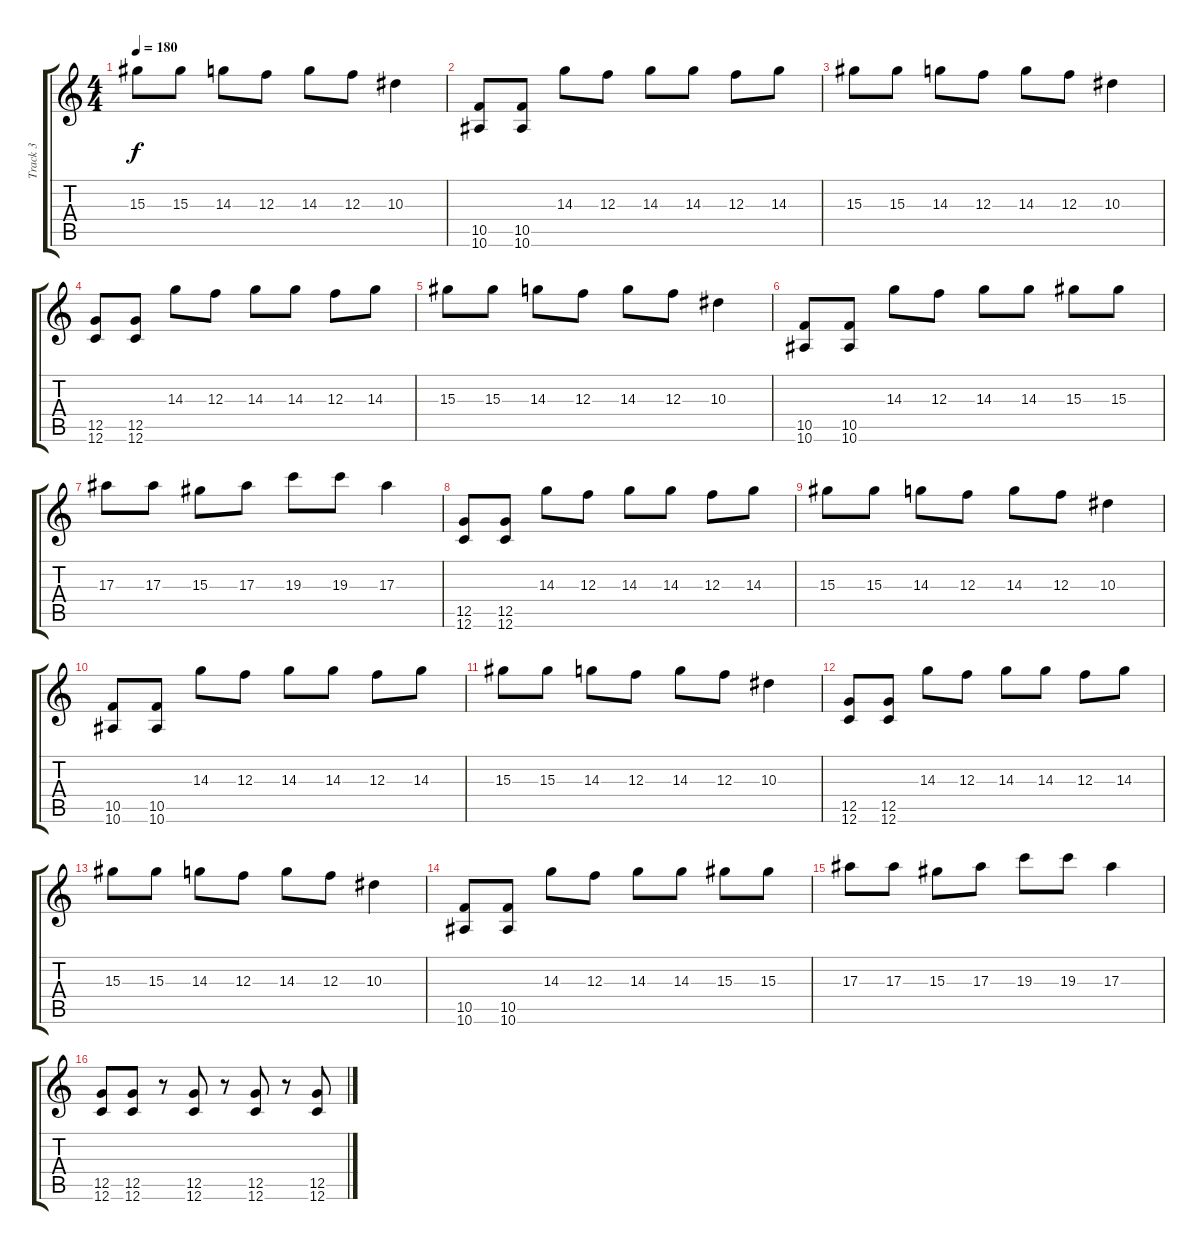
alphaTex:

\track ("Track 3" "Track 3") {instrument distortionguitar}
\staff {score tabs}
\tuning (D4 A3 F3 C3 G2 C2) {hide}
\ts (4 4)
\tempo 180
\clef g2
\ks c
15.3.8{dy f} 15.3.8 14.3.8 12.3.8 14.3.8 12.3.8 10.3.4 |
(10.5 10.6).8 (10.5 10.6).8 14.3.8 12.3.8 14.3.8 14.3.8 12.3.8 14.3.8 |
15.3.8 15.3.8 14.3.8 12.3.8 14.3.8 12.3.8 10.3.4 |
(12.5 12.6).8 (12.5 12.6).8 14.3.8 12.3.8 14.3.8 14.3.8 12.3.8 14.3.8 |
15.3.8 15.3.8 14.3.8 12.3.8 14.3.8 12.3.8 10.3.4 |
(10.5 10.6).8 (10.5 10.6).8 14.3.8 12.3.8 14.3.8 14.3.8 15.3.8 15.3.8 |
17.3.8 17.3.8 15.3.8 17.3.8 19.3.8 19.3.8 17.3.4 |
(12.5 12.6).8 (12.5 12.6).8 14.3.8 12.3.8 14.3.8 14.3.8 12.3.8 14.3.8 |
15.3.8 15.3.8 14.3.8 12.3.8 14.3.8 12.3.8 10.3.4 |
(10.5 10.6).8 (10.5 10.6).8 14.3.8 12.3.8 14.3.8 14.3.8 12.3.8 14.3.8 |
15.3.8 15.3.8 14.3.8 12.3.8 14.3.8 12.3.8 10.3.4 |
(12.5 12.6).8 (12.5 12.6).8 14.3.8 12.3.8 14.3.8 14.3.8 12.3.8 14.3.8 |
15.3.8 15.3.8 14.3.8 12.3.8 14.3.8 12.3.8 10.3.4 |
(10.5 10.6).8 (10.5 10.6).8 14.3.8 12.3.8 14.3.8 14.3.8 15.3.8 15.3.8 |
17.3.8 17.3.8 15.3.8 17.3.8 19.3.8 19.3.8 17.3.4 |
(12.5 12.6).8 (12.5 12.6).8 r.8 (12.5 12.6).8 r.8 (12.5 12.6).8 r.8 (12.5 12.6).8
